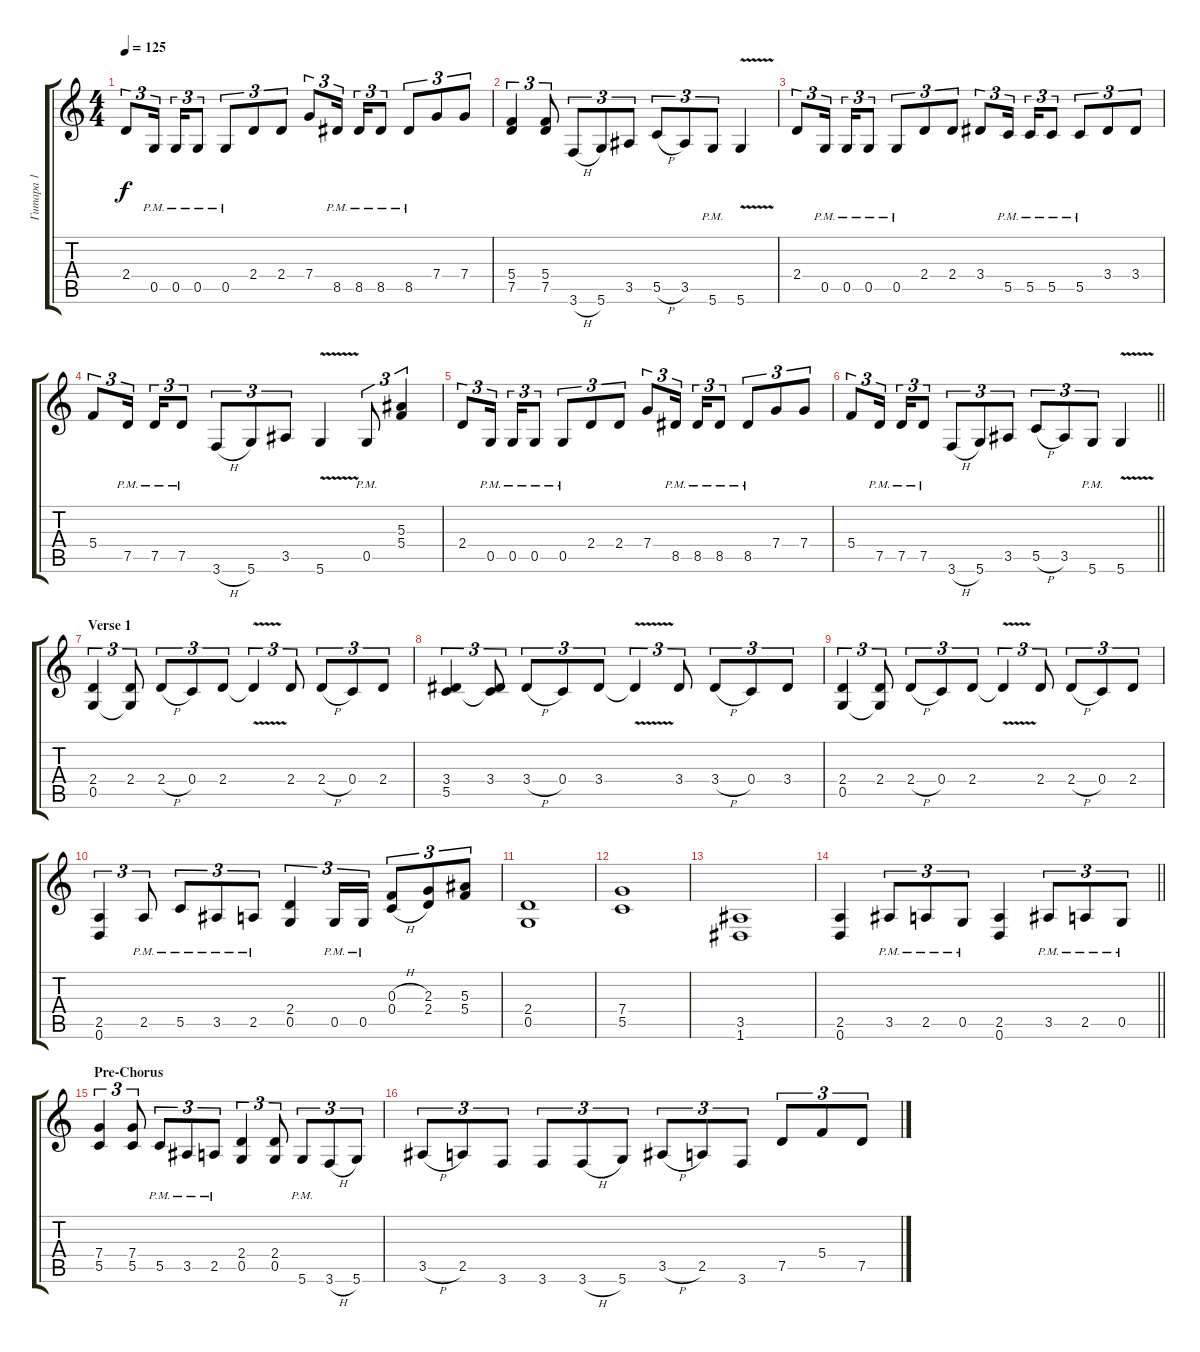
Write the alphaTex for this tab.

\track ("Гитара 1" "Гитара 1") {instrument distortionguitar}
\staff {score tabs}
\tuning (D4 A3 F3 C3 G2 D2) {hide}
\ts (4 4)
\tempo 125
\clef g2
\ks c
2.4.8{tu (3 2) dy f} 0.5{pm}.16{tu (3 2) beam splitsecondary} 0.5{pm}.16{tu (3 2)} 0.5{pm}.8{tu (3 2)} 0.5{pm}.8{tu (3 2)} 2.4.8{tu (3 2)} 2.4.8{tu (3 2)} 7.4.8{tu (3 2)} 8.5{pm}.16{tu (3 2) beam splitsecondary} 8.5{pm}.16{tu (3 2)} 8.5{pm}.8{tu (3 2)} 8.5{pm}.8{tu (3 2)} 7.4.8{tu (3 2)} 7.4.8{tu (3 2)} |
(5.4 7.5).4{tu (3 2)} (5.4 7.5).8{tu (3 2)} 3.6{h}.8{tu (3 2)} 5.6.8{tu (3 2)} 3.5.8{tu (3 2)} 5.5{h}.8{tu (3 2)} 3.5.8{tu (3 2)} 5.6{pm}.8{tu (3 2)} 5.6{v}.4 |
2.4.8{tu (3 2)} 0.5{pm}.16{tu (3 2) beam splitsecondary} 0.5{pm}.16{tu (3 2)} 0.5{pm}.8{tu (3 2)} 0.5{pm}.8{tu (3 2)} 2.4.8{tu (3 2)} 2.4.8{tu (3 2)} 3.4.8{tu (3 2)} 5.5{pm}.16{tu (3 2) beam splitsecondary} 5.5{pm}.16{tu (3 2)} 5.5{pm}.8{tu (3 2)} 5.5{pm}.8{tu (3 2)} 3.4.8{tu (3 2)} 3.4.8{tu (3 2)} |
5.4.8{tu (3 2)} 7.5{pm}.16{tu (3 2) beam splitsecondary} 7.5{pm}.16{tu (3 2)} 7.5{pm}.8{tu (3 2)} 3.6{h}.8{tu (3 2)} 5.6.8{tu (3 2)} 3.5.8{tu (3 2)} 5.6{v}.4 0.5{pm}.8{tu (3 2)} (5.3 5.4).4{tu (3 2)} |
2.4.8{tu (3 2)} 0.5{pm}.16{tu (3 2) beam splitsecondary} 0.5{pm}.16{tu (3 2)} 0.5{pm}.8{tu (3 2)} 0.5{pm}.8{tu (3 2)} 2.4.8{tu (3 2)} 2.4.8{tu (3 2)} 7.4.8{tu (3 2)} 8.5{pm}.16{tu (3 2) beam splitsecondary} 8.5{pm}.16{tu (3 2)} 8.5{pm}.8{tu (3 2)} 8.5{pm}.8{tu (3 2)} 7.4.8{tu (3 2)} 7.4.8{tu (3 2)} |
\barLineRight lightlight
5.4.8{tu (3 2)} 7.5{pm}.16{tu (3 2) beam splitsecondary} 7.5{pm}.16{tu (3 2)} 7.5{pm}.8{tu (3 2)} 3.6{h}.8{tu (3 2)} 5.6.8{tu (3 2)} 3.5.8{tu (3 2)} 5.5{h}.8{tu (3 2)} 3.5.8{tu (3 2)} 5.6{pm}.8{tu (3 2)} 5.6{v}.4 |
\section ("" "Verse 1")
(2.4 0.5).4{tu (3 2)} (2.4 0.5{t}).8{tu (3 2)} 2.4{h}.8{tu (3 2)} 0.4.8{tu (3 2)} 2.4.8{tu (3 2)} 2.4{v t}.4{tu (3 2)} 2.4.8{tu (3 2)} 2.4{h}.8{tu (3 2)} 0.4.8{tu (3 2)} 2.4.8{tu (3 2)} |
(3.4 5.5).4{tu (3 2)} (3.4 5.5{t}).8{tu (3 2)} 3.4{h}.8{tu (3 2)} 0.4.8{tu (3 2)} 3.4.8{tu (3 2)} 3.4{v t}.4{tu (3 2)} 3.4.8{tu (3 2)} 3.4{h}.8{tu (3 2)} 0.4.8{tu (3 2)} 3.4.8{tu (3 2)} |
(2.4 0.5).4{tu (3 2)} (2.4 0.5{t}).8{tu (3 2)} 2.4{h}.8{tu (3 2)} 0.4.8{tu (3 2)} 2.4.8{tu (3 2)} 2.4{v t}.4{tu (3 2)} 2.4.8{tu (3 2)} 2.4{h}.8{tu (3 2)} 0.4.8{tu (3 2)} 2.4.8{tu (3 2)} |
(2.5 0.6).4{tu (3 2)} 2.5{pm}.8{tu (3 2)} 5.5{pm}.8{tu (3 2)} 3.5{pm}.8{tu (3 2)} 2.5{pm}.8{tu (3 2)} (2.4 0.5).4{tu (3 2)} 0.5{pm}.16{tu (3 2)} 0.5{pm}.16{tu (3 2)} (0.3{h} 0.4{h}).8{tu (3 2)} (2.3 2.4).8{tu (3 2)} (5.3 5.4).8{tu (3 2)} |
(2.4 0.5).1 |
(7.4 5.5).1 |
(3.5 1.6).1 |
\barLineRight lightlight
(2.5 0.6).4 3.5{pm}.8{tu (3 2)} 2.5{pm}.8{tu (3 2)} 0.5{pm}.8{tu (3 2)} (2.5 0.6).4 3.5{pm}.8{tu (3 2)} 2.5{pm}.8{tu (3 2)} 0.5{pm}.8{tu (3 2)} |
\section ("" "Pre-Chorus")
(7.4 5.5).4{tu (3 2)} (7.4 5.5).8{tu (3 2)} 5.5{pm}.8{tu (3 2)} 3.5{pm}.8{tu (3 2)} 2.5{pm}.8{tu (3 2)} (2.4 0.5).4{tu (3 2)} (2.4 0.5).8{tu (3 2)} 5.6{pm}.8{tu (3 2)} 3.6{h}.8{tu (3 2)} 5.6.8{tu (3 2)} |
3.5{h}.8{tu (3 2)} 2.5.8{tu (3 2)} 3.6.8{tu (3 2)} 3.6.8{tu (3 2)} 3.6{h}.8{tu (3 2)} 5.6.8{tu (3 2)} 3.5{h}.8{tu (3 2)} 2.5.8{tu (3 2)} 3.6.8{tu (3 2)} 7.5.8{tu (3 2)} 5.4.8{tu (3 2)} 7.5.8{tu (3 2)}
